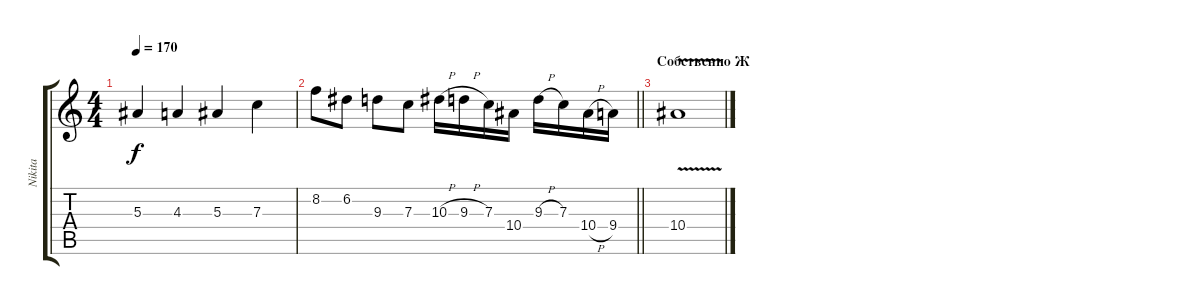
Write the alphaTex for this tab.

\track ("Nikita" "Nikita") {instrument overdrivenguitar}
\staff {score tabs}
\tuning (D4 A3 F3 C3 G2 D2) {hide}
\ts (4 4)
\tempo 170
\clef g2
\ks c
5.3.4{dy f} 4.3.4 5.3.4 7.3.4 |
\barLineRight lightlight
8.2.8 6.2.8 9.3.8 7.3.8 10.3{h}.16 9.3{h}.16 7.3.16 10.4.16 9.3{h}.16 7.3.16 10.4{h}.16 9.4.16 |
\section ("" "Собственно Ж")
10.4{v}.1
